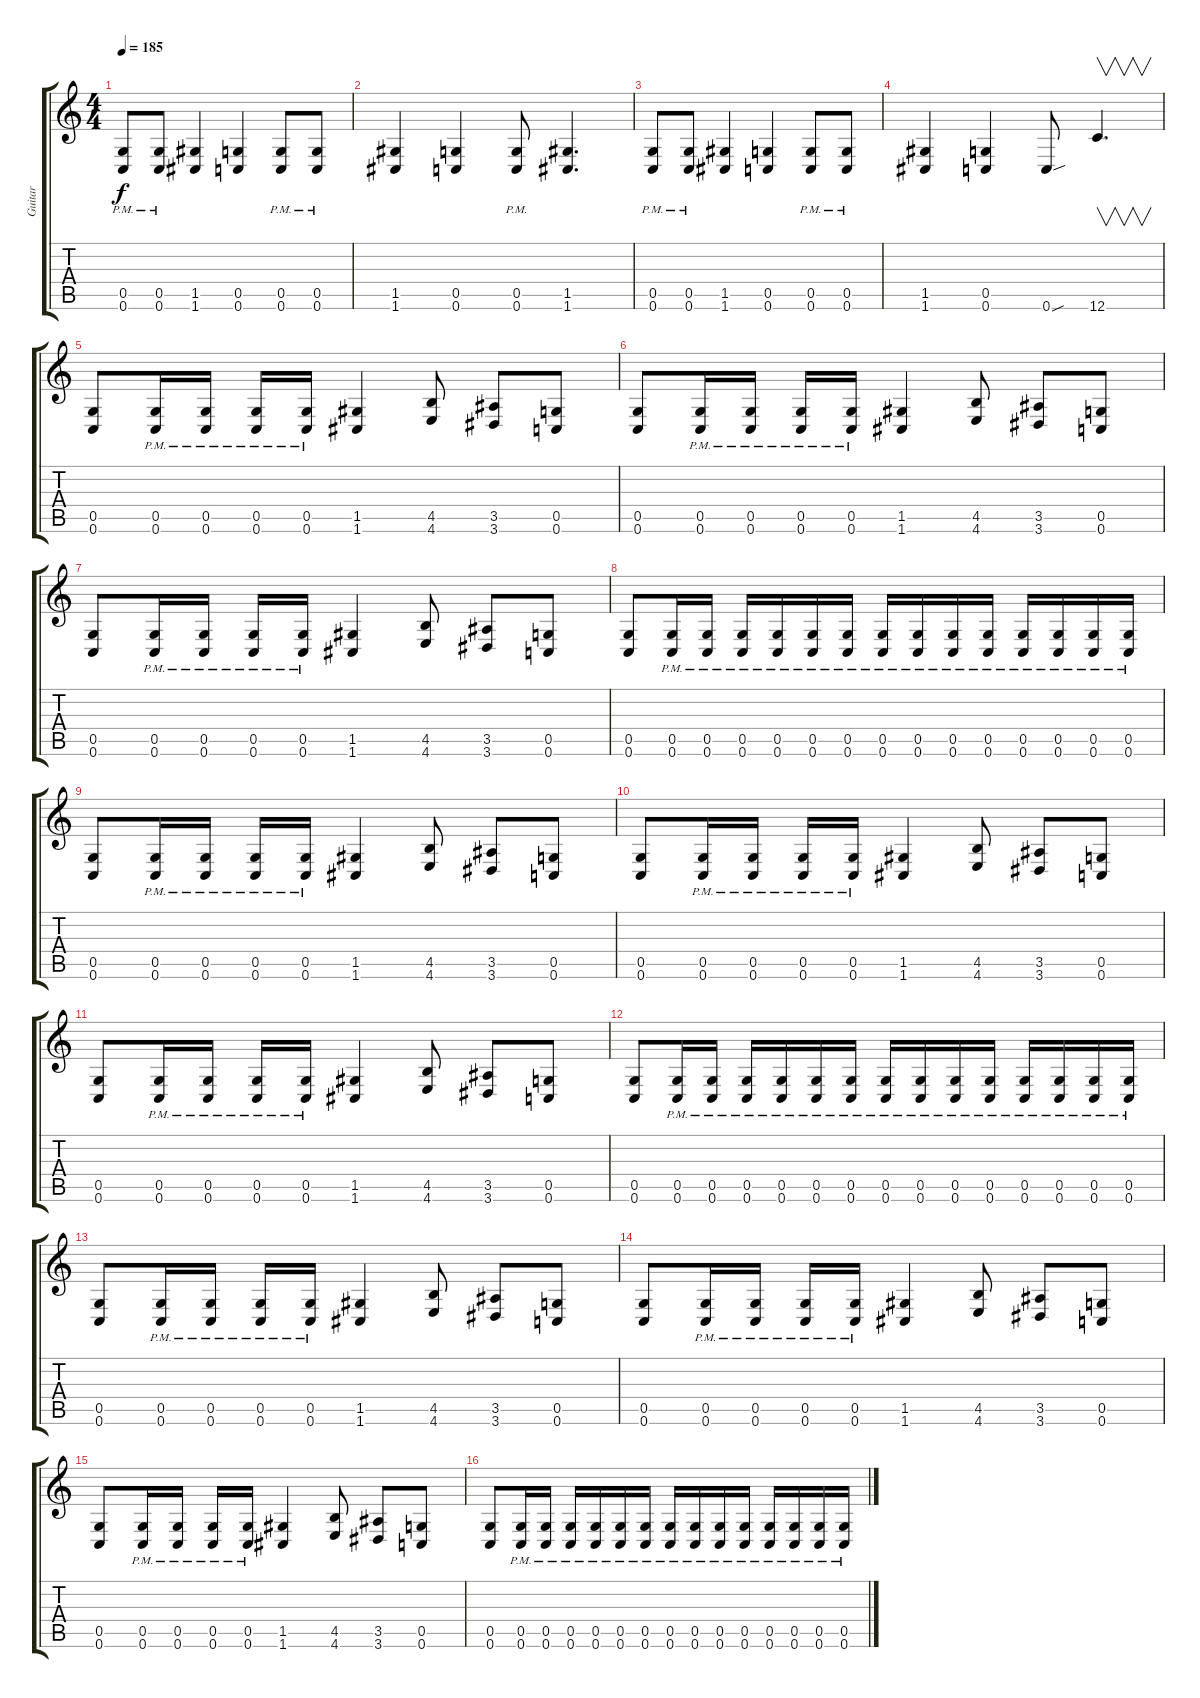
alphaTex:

\track ("Guitar" "Guitar") {instrument overdrivenguitar}
\staff {score tabs}
\tuning (D4 A3 F3 C3 G2 C2) {hide}
\ts (4 4)
\tempo 185
\clef g2
\ks c
(0.5{pm} 0.6{pm}).8{dy f} (0.5{pm} 0.6{pm}).8 (1.5 1.6).4 (0.5 0.6).4 (0.5{pm} 0.6{pm}).8 (0.5{pm} 0.6{pm}).8 |
(1.5 1.6).4 (0.5 0.6).4 (0.5{pm} 0.6{pm}).8 (1.5 1.6).4{d} |
(0.5{pm} 0.6{pm}).8 (0.5{pm} 0.6{pm}).8 (1.5 1.6).4 (0.5 0.6).4 (0.5{pm} 0.6{pm}).8 (0.5{pm} 0.6{pm}).8 |
(1.5 1.6).4 (0.5 0.6).4 0.6{sou}.8 12.6.4{v d} |
(0.5 0.6).8 (0.5{pm} 0.6{pm}).16 (0.5{pm} 0.6{pm}).16 (0.5{pm} 0.6{pm}).16 (0.5{pm} 0.6{pm}).16 (1.5 1.6).4 (4.5 4.6).8 (3.5 3.6).8 (0.5 0.6).8 |
(0.5 0.6).8 (0.5{pm} 0.6{pm}).16 (0.5{pm} 0.6{pm}).16 (0.5{pm} 0.6{pm}).16 (0.5{pm} 0.6{pm}).16 (1.5 1.6).4 (4.5 4.6).8 (3.5 3.6).8 (0.5 0.6).8 |
(0.5 0.6).8 (0.5{pm} 0.6{pm}).16 (0.5{pm} 0.6{pm}).16 (0.5{pm} 0.6{pm}).16 (0.5{pm} 0.6{pm}).16 (1.5 1.6).4 (4.5 4.6).8 (3.5 3.6).8 (0.5 0.6).8 |
(0.5 0.6).8 (0.5{pm} 0.6{pm}).16 (0.5{pm} 0.6{pm}).16 (0.5{pm} 0.6{pm}).16 (0.5{pm} 0.6{pm}).16 (0.5{pm} 0.6{pm}).16 (0.5{pm} 0.6{pm}).16 (0.5{pm} 0.6{pm}).16 (0.5{pm} 0.6{pm}).16 (0.5{pm} 0.6{pm}).16 (0.5{pm} 0.6{pm}).16 (0.5{pm} 0.6{pm}).16 (0.5{pm} 0.6{pm}).16 (0.5{pm} 0.6{pm}).16 (0.5{pm} 0.6{pm}).16 |
(0.5 0.6).8 (0.5{pm} 0.6{pm}).16 (0.5{pm} 0.6{pm}).16 (0.5{pm} 0.6{pm}).16 (0.5{pm} 0.6{pm}).16 (1.5 1.6).4 (4.5 4.6).8 (3.5 3.6).8 (0.5 0.6).8 |
(0.5 0.6).8 (0.5{pm} 0.6{pm}).16 (0.5{pm} 0.6{pm}).16 (0.5{pm} 0.6{pm}).16 (0.5{pm} 0.6{pm}).16 (1.5 1.6).4 (4.5 4.6).8 (3.5 3.6).8 (0.5 0.6).8 |
(0.5 0.6).8 (0.5{pm} 0.6{pm}).16 (0.5{pm} 0.6{pm}).16 (0.5{pm} 0.6{pm}).16 (0.5{pm} 0.6{pm}).16 (1.5 1.6).4 (4.5 4.6).8 (3.5 3.6).8 (0.5 0.6).8 |
(0.5 0.6).8 (0.5{pm} 0.6{pm}).16 (0.5{pm} 0.6{pm}).16 (0.5{pm} 0.6{pm}).16 (0.5{pm} 0.6{pm}).16 (0.5{pm} 0.6{pm}).16 (0.5{pm} 0.6{pm}).16 (0.5{pm} 0.6{pm}).16 (0.5{pm} 0.6{pm}).16 (0.5{pm} 0.6{pm}).16 (0.5{pm} 0.6{pm}).16 (0.5{pm} 0.6{pm}).16 (0.5{pm} 0.6{pm}).16 (0.5{pm} 0.6{pm}).16 (0.5{pm} 0.6{pm}).16 |
(0.5 0.6).8 (0.5{pm} 0.6{pm}).16 (0.5{pm} 0.6{pm}).16 (0.5{pm} 0.6{pm}).16 (0.5{pm} 0.6{pm}).16 (1.5 1.6).4 (4.5 4.6).8 (3.5 3.6).8 (0.5 0.6).8 |
(0.5 0.6).8 (0.5{pm} 0.6{pm}).16 (0.5{pm} 0.6{pm}).16 (0.5{pm} 0.6{pm}).16 (0.5{pm} 0.6{pm}).16 (1.5 1.6).4 (4.5 4.6).8 (3.5 3.6).8 (0.5 0.6).8 |
(0.5 0.6).8 (0.5{pm} 0.6{pm}).16 (0.5{pm} 0.6{pm}).16 (0.5{pm} 0.6{pm}).16 (0.5{pm} 0.6{pm}).16 (1.5 1.6).4 (4.5 4.6).8 (3.5 3.6).8 (0.5 0.6).8 |
(0.5 0.6).8 (0.5{pm} 0.6{pm}).16 (0.5{pm} 0.6{pm}).16 (0.5{pm} 0.6{pm}).16 (0.5{pm} 0.6{pm}).16 (0.5{pm} 0.6{pm}).16 (0.5{pm} 0.6{pm}).16 (0.5{pm} 0.6{pm}).16 (0.5{pm} 0.6{pm}).16 (0.5{pm} 0.6{pm}).16 (0.5{pm} 0.6{pm}).16 (0.5{pm} 0.6{pm}).16 (0.5{pm} 0.6{pm}).16 (0.5{pm} 0.6{pm}).16 (0.5{pm} 0.6{pm}).16
